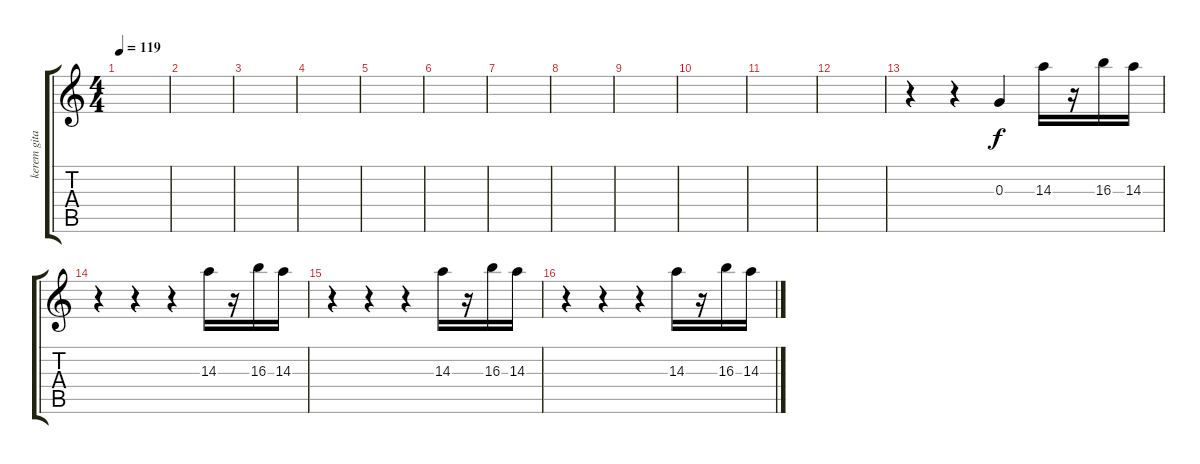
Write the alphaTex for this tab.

\track ("kerem gitar" "kerem gita") {instrument electricguitarmuted}
\staff {score tabs}
\tuning (E4 B3 G3 D3 A2 E2) {hide}
\ts (4 4)
\tempo 119
\clef g2
\ks c
|
|
|
|
|
|
|
|
|
|
|
|
r.4{volume 10 instrument overdrivenguitar} r.4 0.3.4 14.3.16{volume 13 instrument electricguitarmuted} r.16 16.3.16 14.3.16 |
r.4 r.4 r.4 14.3.16 r.16 16.3.16 14.3.16 |
r.4 r.4 r.4 14.3.16 r.16 16.3.16 14.3.16 |
r.4 r.4 r.4 14.3.16 r.16 16.3.16 14.3.16
